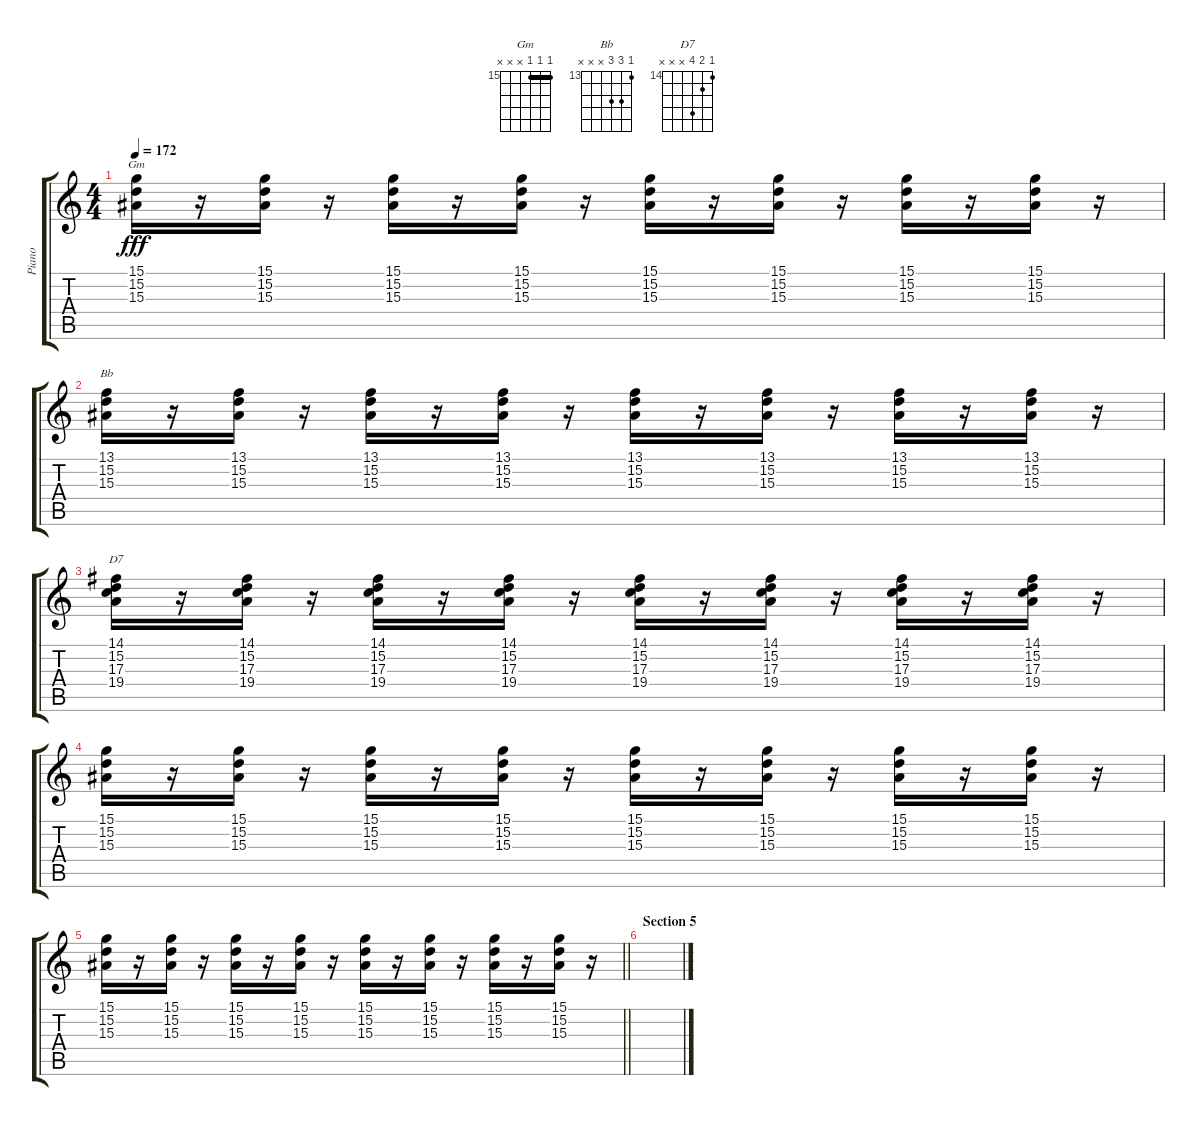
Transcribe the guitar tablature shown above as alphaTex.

\track ("Piano" "Piano") {instrument acousticgrandpiano}
\staff {score tabs}
\tuning (E4 B3 G3 D3 A2 E2) {hide}
\chord ("Gm" 15 15 15 x x x) {firstfret 15 barre 15}
\chord ("Bb" 13 15 15 x x x) {firstfret 13}
\chord ("D7" 14 15 17 x x x) {firstfret 14}
\ts (4 4)
\tempo 172
\clef g2
\ks c
(15.1 15.2 15.3).16{ch "Gm" dy fff} r.16 (15.1 15.2 15.3).16 r.16 (15.1 15.2 15.3).16 r.16 (15.1 15.2 15.3).16 r.16 (15.1 15.2 15.3).16 r.16 (15.1 15.2 15.3).16 r.16 (15.1 15.2 15.3).16 r.16 (15.1 15.2 15.3).16 r.16 |
(13.1 15.2 15.3).16{ch "Bb"} r.16 (13.1 15.2 15.3).16 r.16 (13.1 15.2 15.3).16 r.16 (13.1 15.2 15.3).16 r.16 (13.1 15.2 15.3).16 r.16 (13.1 15.2 15.3).16 r.16 (13.1 15.2 15.3).16 r.16 (13.1 15.2 15.3).16 r.16 |
(14.1 15.2 17.3 19.4).16{ch "D7"} r.16 (14.1 15.2 17.3 19.4).16 r.16 (14.1 15.2 17.3 19.4).16 r.16 (14.1 15.2 17.3 19.4).16 r.16 (14.1 15.2 17.3 19.4).16 r.16 (14.1 15.2 17.3 19.4).16 r.16 (14.1 15.2 17.3 19.4).16 r.16 (14.1 15.2 17.3 19.4).16 r.16 |
(15.1 15.2 15.3).16 r.16 (15.1 15.2 15.3).16 r.16 (15.1 15.2 15.3).16 r.16 (15.1 15.2 15.3).16 r.16 (15.1 15.2 15.3).16 r.16 (15.1 15.2 15.3).16 r.16 (15.1 15.2 15.3).16 r.16 (15.1 15.2 15.3).16 r.16 |
\barLineRight lightlight
(15.1 15.2 15.3).16 r.16 (15.1 15.2 15.3).16 r.16 (15.1 15.2 15.3).16 r.16 (15.1 15.2 15.3).16 r.16 (15.1 15.2 15.3).16 r.16 (15.1 15.2 15.3).16 r.16 (15.1 15.2 15.3).16 r.16 (15.1 15.2 15.3).16 r.16 |
\section ("" "Section 5")
